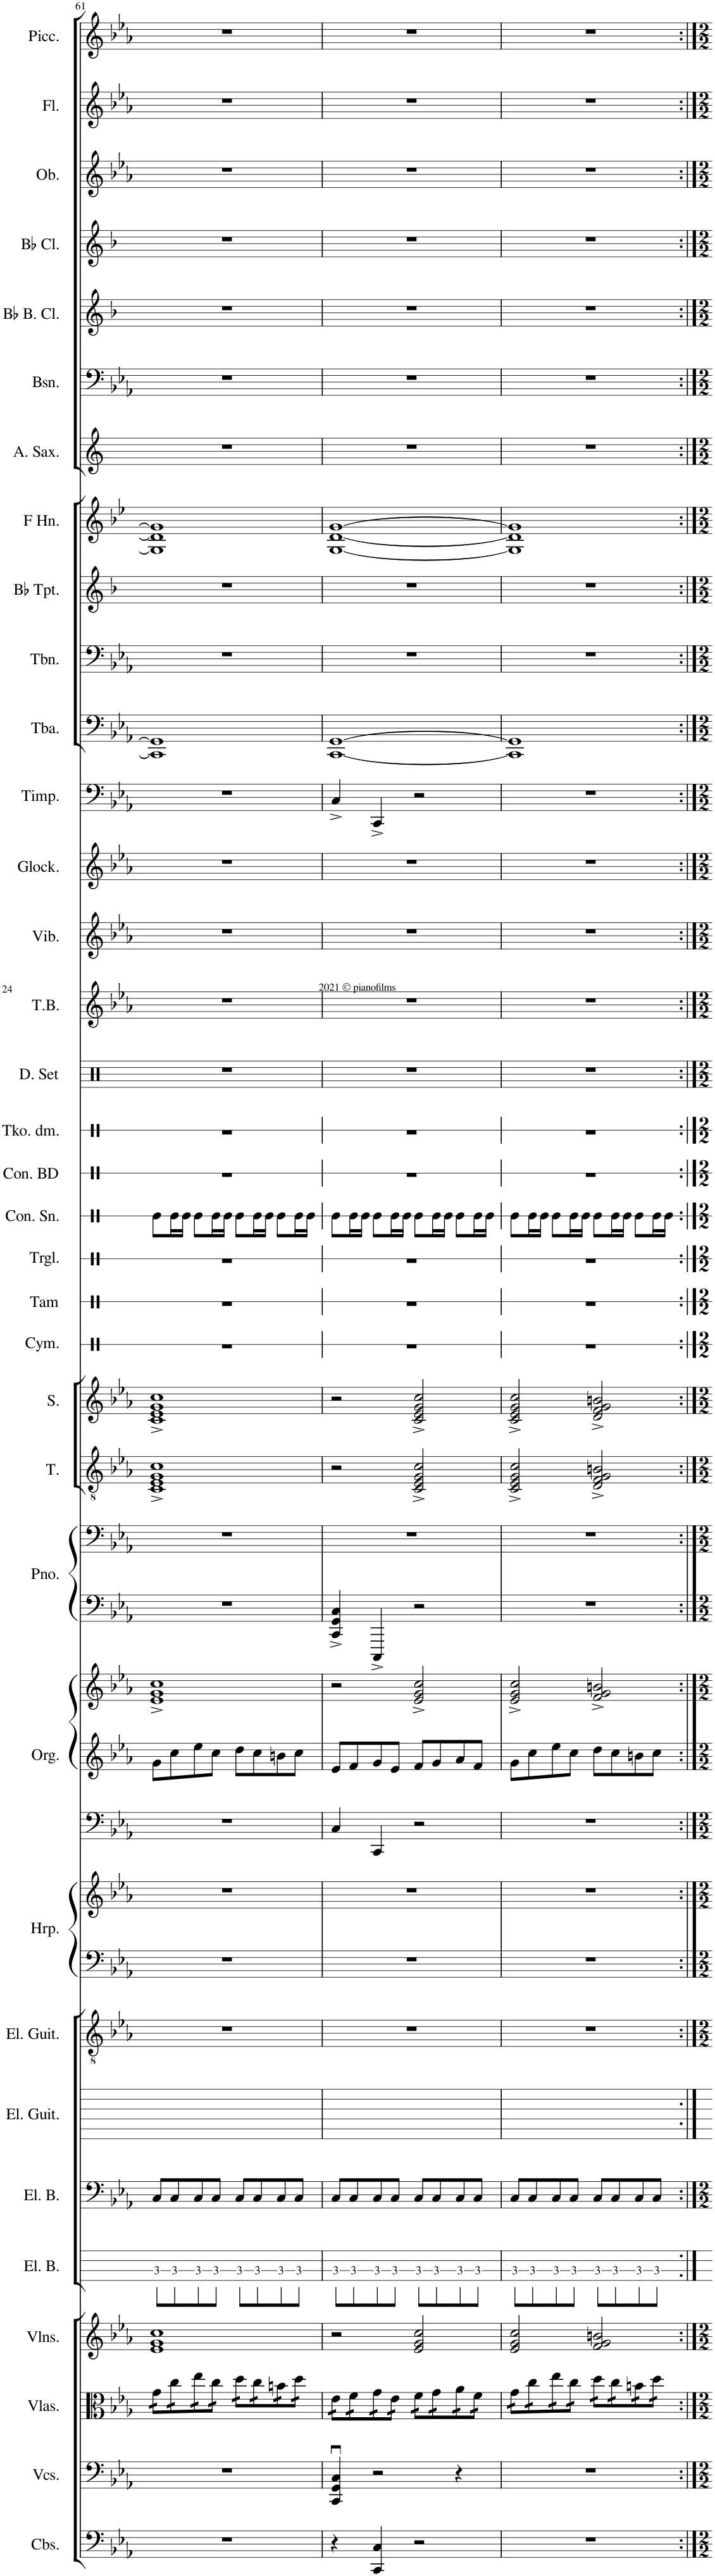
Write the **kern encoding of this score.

**kern	**kern	**kern	**kern	**kern	**kern	**kern	**kern	**kern	**kern	**kern	**kern	**kern	**kern	**kern	**kern	**kern	**kern	**kern	**kern	**kern	**kern	**kern	**kern	**kern	**kern	**kern	**kern	**kern	**kern	**kern	**kern	**kern	**kern	**kern	**kern	**kern	**kern	**kern
*part35	*part34	*part33	*part32	*part31	*part30	*part29	*part28	*part27	*part27	*part26	*part26	*part26	*part25	*part25	*part24	*part23	*part22	*part21	*part20	*part19	*part18	*part17	*part16	*part15	*part14	*part13	*part12	*part11	*part10	*part9	*part8	*part7	*part6	*part5	*part4	*part3	*part2	*part1
*staff39	*staff38	*staff37	*staff36	*staff35	*staff34	*staff33	*staff32	*staff31	*staff30	*staff29	*staff28	*staff27	*staff26	*staff25	*staff24	*staff23	*staff22	*staff21	*staff20	*staff19	*staff18	*staff17	*staff16	*staff15	*staff14	*staff13	*staff12	*staff11	*staff10	*staff9	*staff8	*staff7	*staff6	*staff5	*staff4	*staff3	*staff2	*staff1
*I"Contrabasses	*I"Violoncellos	*I"Violas	*I"Violins	*I"Electric Bass	*I"Electric Bass	*I"Electric Guitar	*I"Electric Guitar	*I"Harp	*	*I"Organ	*	*	*I"Piano	*	*I"Tenor	*I"Soprano	*I"Cymbal	*I"Tam-Tam	*I"Triangle	*I"Concert Snare Drum	*I"Concert Bass Drum	*I"Taiko Drum	*I"Drumset	*I"Tubular Bells	*I"Vibraphone	*I"Glockenspiel	*I"Timpani	*I"Tuba	*I"Trombone	*I"Bb Trumpet	*I"Horn in F	*I"Alto Saxophone	*I"Bassoon	*I"Bb Bass Clarinet	*I"Bb Clarinet	*I"Oboe	*I"Flute	*I"Piccolo
*I'Cbs.	*I'Vcs.	*I'Vlas.	*I'Vlns.	*I'El. B.	*I'El. B.	*I'El. Guit.	*I'El. Guit.	*I'Hrp.	*	*I'Org.	*	*	*I'Pno.	*	*I'T.	*I'S.	*I'Cym.	*I'Tam	*I'Trgl.	*I'Con. Sn.	*I'Con. BD	*I'Tko. dm.	*I'D. Set	*I'T.B.	*I'Vib.	*I'Glock.	*I'Timp.	*I'Tba.	*I'Tbn.	*I'Bb Tpt.	*	*I'A. Sax.	*I'Bsn.	*I'Bb B. Cl.	*I'Bb Cl.	*I'Ob.	*I'Fl.	*I'Picc.
!!LO:PB:g=z
*clefF4	*clefF4	*clefC3	*clefG2	*	*clefF4	*	*clefGv2	*clefF4	*clefG2	*clefF4	*clefG2	*clefG2	*clefF4	*clefF4	*clefGv2	*clefG2	*clefX	*clefX	*clefX	*clefX	*clefX	*clefX	*clefX	*clefG2	*clefG2	*clefG2	*clefF4	*clefF4	*clefF4	*clefG2	*clefG2	*clefG2	*clefF4	*clefG2	*clefG2	*clefG2	*clefG2	*clefG2
*Trd7c12	*	*	*	*Trd7c12	*Trd7c12	*	*	*	*	*	*	*	*	*	*	*	*	*	*	*	*	*	*	*	*	*Trd-14c-24	*	*	*	*Trd1c2	*Trd4c7	*Trd5c9	*	*Trd8c14	*Trd1c2	*	*	*Trd-7c-12
*k[b-e-a-]	*k[b-e-a-]	*k[b-e-a-]	*k[b-e-a-]	*k[b-e-a-]	*k[b-e-a-]	*k[b-e-a-]	*k[b-e-a-]	*k[b-e-a-]	*k[b-e-a-]	*k[b-e-a-]	*k[b-e-a-]	*k[b-e-a-]	*k[b-e-a-]	*k[b-e-a-]	*k[b-e-a-]	*k[b-e-a-]	*k[]	*k[]	*k[]	*k[]	*k[]	*k[]	*k[]	*k[b-e-a-]	*k[b-e-a-]	*k[b-e-a-]	*k[b-e-a-]	*k[b-e-a-]	*k[b-e-a-]	*k[b-]	*k[b-e-]	*k[]	*k[b-e-a-]	*k[b-]	*k[b-]	*k[b-e-a-]	*k[b-e-a-]	*k[b-e-a-]
*M4/4	*M4/4	*M4/4	*M4/4	*M4/4	*M4/4	*M4/4	*M4/4	*M4/4	*M4/4	*M4/4	*M4/4	*M4/4	*M4/4	*M4/4	*M4/4	*M4/4	*M4/4	*M4/4	*M4/4	*M4/4	*M4/4	*M4/4	*M4/4	*M4/4	*M4/4	*M4/4	*M4/4	*M4/4	*M4/4	*M4/4	*M4/4	*M4/4	*M4/4	*M4/4	*M4/4	*M4/4	*M4/4	*M4/4
=61	=61	=61	=61	=61	=61	=61	=61	=61	=61	=61	=61	=61	=61	=61	=61	=61	=61	=61	=61	=61	=61	=61	=61	=61	=61	=61	=61	=61	=61	=61	=61	=61	=61	=61	=61	=61	=61	=61
*	*	*tremolo	*	*	*	*	*	*	*	*	*	*	*	*	*	*	*	*	*	*	*	*	*	*	*	*	*	*	*	*	*	*	*	*	*	*	*	*
1r	1r	16g\LL	1e- 1g 1cc	8C\L	8C/L	1r	1r	1r	1r	1r	8g\L	1e-^ 1g^ 1cc^	1r	1r	1C^ 1E-^ 1G^ 1c^	1c^ 1e-^ 1g^ 1cc^	1r	1r	1r	8Re\L	1r	1r	1r	1r	1r	1r	1r	1CC] 1GG]	1r	1r	1G] 1d] 1g]	1r	1r	1r	1r	1r	1r	1r
.	.	16g\	.	.	.	.	.	.	.	.	.	.	.	.	.	.	.	.	.	.	.	.	.	.	.	.	.	.	.	.	.	.	.	.	.	.	.	.
.	.	16cc\	.	8C\	8C/	.	.	.	.	.	8cc\	.	.	.	.	.	.	.	.	16Re\L	.	.	.	.	.	.	.	.	.	.	.	.	.	.	.	.	.	.
.	.	16cc\	.	.	.	.	.	.	.	.	.	.	.	.	.	.	.	.	.	16Re\JJ	.	.	.	.	.	.	.	.	.	.	.	.	.	.	.	.	.	.
.	.	16ee-\	.	8C\	8C/	.	.	.	.	.	8ee-\	.	.	.	.	.	.	.	.	8Re\L	.	.	.	.	.	.	.	.	.	.	.	.	.	.	.	.	.	.
.	.	16ee-\	.	.	.	.	.	.	.	.	.	.	.	.	.	.	.	.	.	.	.	.	.	.	.	.	.	.	.	.	.	.	.	.	.	.	.	.
.	.	16cc\	.	8C\J	8C/J	.	.	.	.	.	8cc\J	.	.	.	.	.	.	.	.	16Re\L	.	.	.	.	.	.	.	.	.	.	.	.	.	.	.	.	.	.
.	.	16cc\JJ	.	.	.	.	.	.	.	.	.	.	.	.	.	.	.	.	.	16Re\JJ	.	.	.	.	.	.	.	.	.	.	.	.	.	.	.	.	.	.
.	.	16dd\LL	.	8C\L	8C/L	.	.	.	.	.	8dd\L	.	.	.	.	.	.	.	.	8Re\L	.	.	.	.	.	.	.	.	.	.	.	.	.	.	.	.	.	.
.	.	16dd\	.	.	.	.	.	.	.	.	.	.	.	.	.	.	.	.	.	.	.	.	.	.	.	.	.	.	.	.	.	.	.	.	.	.	.	.
.	.	16cc\	.	8C\	8C/	.	.	.	.	.	8cc\	.	.	.	.	.	.	.	.	16Re\L	.	.	.	.	.	.	.	.	.	.	.	.	.	.	.	.	.	.
.	.	16cc\	.	.	.	.	.	.	.	.	.	.	.	.	.	.	.	.	.	16Re\JJ	.	.	.	.	.	.	.	.	.	.	.	.	.	.	.	.	.	.
.	.	16bn\	.	8C\	8C/	.	.	.	.	.	8bn\	.	.	.	.	.	.	.	.	8Re\L	.	.	.	.	.	.	.	.	.	.	.	.	.	.	.	.	.	.
.	.	16bn\	.	.	.	.	.	.	.	.	.	.	.	.	.	.	.	.	.	.	.	.	.	.	.	.	.	.	.	.	.	.	.	.	.	.	.	.
.	.	16dd\	.	8C\J	8C/J	.	.	.	.	.	8cc\J	.	.	.	.	.	.	.	.	16Re\L	.	.	.	.	.	.	.	.	.	.	.	.	.	.	.	.	.	.
.	.	16dd\JJ	.	.	.	.	.	.	.	.	.	.	.	.	.	.	.	.	.	16Re\JJ	.	.	.	.	.	.	.	.	.	.	.	.	.	.	.	.	.	.
=62	=62	=62	=62	=62	=62	=62	=62	=62	=62	=62	=62	=62	=62	=62	=62	=62	=62	=62	=62	=62	=62	=62	=62	=62	=62	=62	=62	=62	=62	=62	=62	=62	=62	=62	=62	=62	=62	=62
4r	4CC/u 4GG/u 4C/u	16e-\LL	2r	8C\L	8C/L	1r	1r	1r	1r	4C/	8e-/L	2r	4CC/^ 4GG/^ 4C/^	1r	2r	2r	1r	1r	1r	8Re\L	1r	1r	1r	1r	1r	1r	4C^/	[1CC [1GG	1r	1r	[1G [1d [1g	1r	1r	1r	1r	1r	1r	1r
.	.	16e-\	.	.	.	.	.	.	.	.	.	.	.	.	.	.	.	.	.	.	.	.	.	.	.	.	.	.	.	.	.	.	.	.	.	.	.	.
.	.	16f\	.	8C\	8C/	.	.	.	.	.	8f/	.	.	.	.	.	.	.	.	16Re\L	.	.	.	.	.	.	.	.	.	.	.	.	.	.	.	.	.	.
.	.	16f\	.	.	.	.	.	.	.	.	.	.	.	.	.	.	.	.	.	16Re\JJ	.	.	.	.	.	.	.	.	.	.	.	.	.	.	.	.	.	.
4CC/ 4C/	2r	16g\	.	8C\	8C/	.	.	.	.	4CC/	8g/	.	4CCC^/	.	.	.	.	.	.	8Re\L	.	.	.	.	.	.	4CC^/	.	.	.	.	.	.	.	.	.	.	.
.	.	16g\	.	.	.	.	.	.	.	.	.	.	.	.	.	.	.	.	.	.	.	.	.	.	.	.	.	.	.	.	.	.	.	.	.	.	.	.
.	.	16e-\	.	8C\J	8C/J	.	.	.	.	.	8e-/J	.	.	.	.	.	.	.	.	16Re\L	.	.	.	.	.	.	.	.	.	.	.	.	.	.	.	.	.	.
.	.	16e-\JJ	.	.	.	.	.	.	.	.	.	.	.	.	.	.	.	.	.	16Re\JJ	.	.	.	.	.	.	.	.	.	.	.	.	.	.	.	.	.	.
2r	.	16f\LL	2e-/ 2g/ 2cc/	8C\L	8C/L	.	.	.	.	2r	8f/L	2e-/^ 2g/^ 2cc/^	2r	.	2C/^ 2E-/^ 2G/^ 2c/^	2c/^ 2e-/^ 2g/^ 2cc/^	.	.	.	8Re\L	.	.	.	.	.	.	2r	.	.	.	.	.	.	.	.	.	.	.
.	.	16f\	.	.	.	.	.	.	.	.	.	.	.	.	.	.	.	.	.	.	.	.	.	.	.	.	.	.	.	.	.	.	.	.	.	.	.	.
.	.	16g\	.	8C\	8C/	.	.	.	.	.	8g/	.	.	.	.	.	.	.	.	16Re\L	.	.	.	.	.	.	.	.	.	.	.	.	.	.	.	.	.	.
.	.	16g\	.	.	.	.	.	.	.	.	.	.	.	.	.	.	.	.	.	16Re\JJ	.	.	.	.	.	.	.	.	.	.	.	.	.	.	.	.	.	.
.	4r	16a-\	.	8C\	8C/	.	.	.	.	.	8a-/	.	.	.	.	.	.	.	.	8Re\L	.	.	.	.	.	.	.	.	.	.	.	.	.	.	.	.	.	.
.	.	16a-\	.	.	.	.	.	.	.	.	.	.	.	.	.	.	.	.	.	.	.	.	.	.	.	.	.	.	.	.	.	.	.	.	.	.	.	.
.	.	16f\	.	8C\J	8C/J	.	.	.	.	.	8f/J	.	.	.	.	.	.	.	.	16Re\L	.	.	.	.	.	.	.	.	.	.	.	.	.	.	.	.	.	.
.	.	16f\JJ	.	.	.	.	.	.	.	.	.	.	.	.	.	.	.	.	.	16Re\JJ	.	.	.	.	.	.	.	.	.	.	.	.	.	.	.	.	.	.
=63	=63	=63	=63	=63	=63	=63	=63	=63	=63	=63	=63	=63	=63	=63	=63	=63	=63	=63	=63	=63	=63	=63	=63	=63	=63	=63	=63	=63	=63	=63	=63	=63	=63	=63	=63	=63	=63	=63
1r	1r	16g\LL	2e-/ 2g/ 2cc/	8C\L	8C/L	1r	1r	1r	1r	1r	8g\L	2e-/^ 2g/^ 2cc/^	1r	1r	2C/^ 2E-/^ 2G/^ 2c/^	2c/^ 2e-/^ 2g/^ 2cc/^	1r	1r	1r	8Re\L	1r	1r	1r	1r	1r	1r	1r	1CC] 1GG]	1r	1r	1G] 1d] 1g]	1r	1r	1r	1r	1r	1r	1r
.	.	16g\	.	.	.	.	.	.	.	.	.	.	.	.	.	.	.	.	.	.	.	.	.	.	.	.	.	.	.	.	.	.	.	.	.	.	.	.
.	.	16cc\	.	8C\	8C/	.	.	.	.	.	8cc\	.	.	.	.	.	.	.	.	16Re\L	.	.	.	.	.	.	.	.	.	.	.	.	.	.	.	.	.	.
.	.	16cc\	.	.	.	.	.	.	.	.	.	.	.	.	.	.	.	.	.	16Re\JJ	.	.	.	.	.	.	.	.	.	.	.	.	.	.	.	.	.	.
.	.	16ee-\	.	8C\	8C/	.	.	.	.	.	8ee-\	.	.	.	.	.	.	.	.	8Re\L	.	.	.	.	.	.	.	.	.	.	.	.	.	.	.	.	.	.
.	.	16ee-\	.	.	.	.	.	.	.	.	.	.	.	.	.	.	.	.	.	.	.	.	.	.	.	.	.	.	.	.	.	.	.	.	.	.	.	.
.	.	16cc\	.	8C\J	8C/J	.	.	.	.	.	8cc\J	.	.	.	.	.	.	.	.	16Re\L	.	.	.	.	.	.	.	.	.	.	.	.	.	.	.	.	.	.
.	.	16cc\JJ	.	.	.	.	.	.	.	.	.	.	.	.	.	.	.	.	.	16Re\JJ	.	.	.	.	.	.	.	.	.	.	.	.	.	.	.	.	.	.
.	.	16dd\LL	2f/ 2g/ 2bn/	8C\L	8C/L	.	.	.	.	.	8dd\L	2f/^ 2g/^ 2bn/^	.	.	2D/^ 2F/^ 2G/^ 2Bn/^	2d/^ 2f/^ 2g/^ 2bn/^	.	.	.	8Re\L	.	.	.	.	.	.	.	.	.	.	.	.	.	.	.	.	.	.
.	.	16dd\	.	.	.	.	.	.	.	.	.	.	.	.	.	.	.	.	.	.	.	.	.	.	.	.	.	.	.	.	.	.	.	.	.	.	.	.
.	.	16cc\	.	8C\	8C/	.	.	.	.	.	8cc\	.	.	.	.	.	.	.	.	16Re\L	.	.	.	.	.	.	.	.	.	.	.	.	.	.	.	.	.	.
.	.	16cc\	.	.	.	.	.	.	.	.	.	.	.	.	.	.	.	.	.	16Re\JJ	.	.	.	.	.	.	.	.	.	.	.	.	.	.	.	.	.	.
.	.	16bn\	.	8C\	8C/	.	.	.	.	.	8bn\	.	.	.	.	.	.	.	.	8Re\L	.	.	.	.	.	.	.	.	.	.	.	.	.	.	.	.	.	.
.	.	16bn\	.	.	.	.	.	.	.	.	.	.	.	.	.	.	.	.	.	.	.	.	.	.	.	.	.	.	.	.	.	.	.	.	.	.	.	.
.	.	16dd\	.	8C\J	8C/J	.	.	.	.	.	8cc\J	.	.	.	.	.	.	.	.	16Re\L	.	.	.	.	.	.	.	.	.	.	.	.	.	.	.	.	.	.
.	.	16dd\JJ	.	.	.	.	.	.	.	.	.	.	.	.	.	.	.	.	.	16Re\JJ	.	.	.	.	.	.	.	.	.	.	.	.	.	.	.	.	.	.
*	*	*Xtremolo	*	*	*	*	*	*	*	*	*	*	*	*	*	*	*	*	*	*	*	*	*	*	*	*	*	*	*	*	*	*	*	*	*	*	*	*
=:|!	=:|!	=:|!	=:|!	=:|!	=:|!	=:|!	=:|!	=:|!	=:|!	=:|!	=:|!	=:|!	=:|!	=:|!	=:|!	=:|!	=:|!	=:|!	=:|!	=:|!	=:|!	=:|!	=:|!	=:|!	=:|!	=:|!	=:|!	=:|!	=:|!	=:|!	=:|!	=:|!	=:|!	=:|!	=:|!	=:|!	=:|!	=:|!
*-	*-	*-	*-	*-	*-	*-	*-	*-	*-	*-	*-	*-	*-	*-	*-	*-	*-	*-	*-	*-	*-	*-	*-	*-	*-	*-	*-	*-	*-	*-	*-	*-	*-	*-	*-	*-	*-	*-
